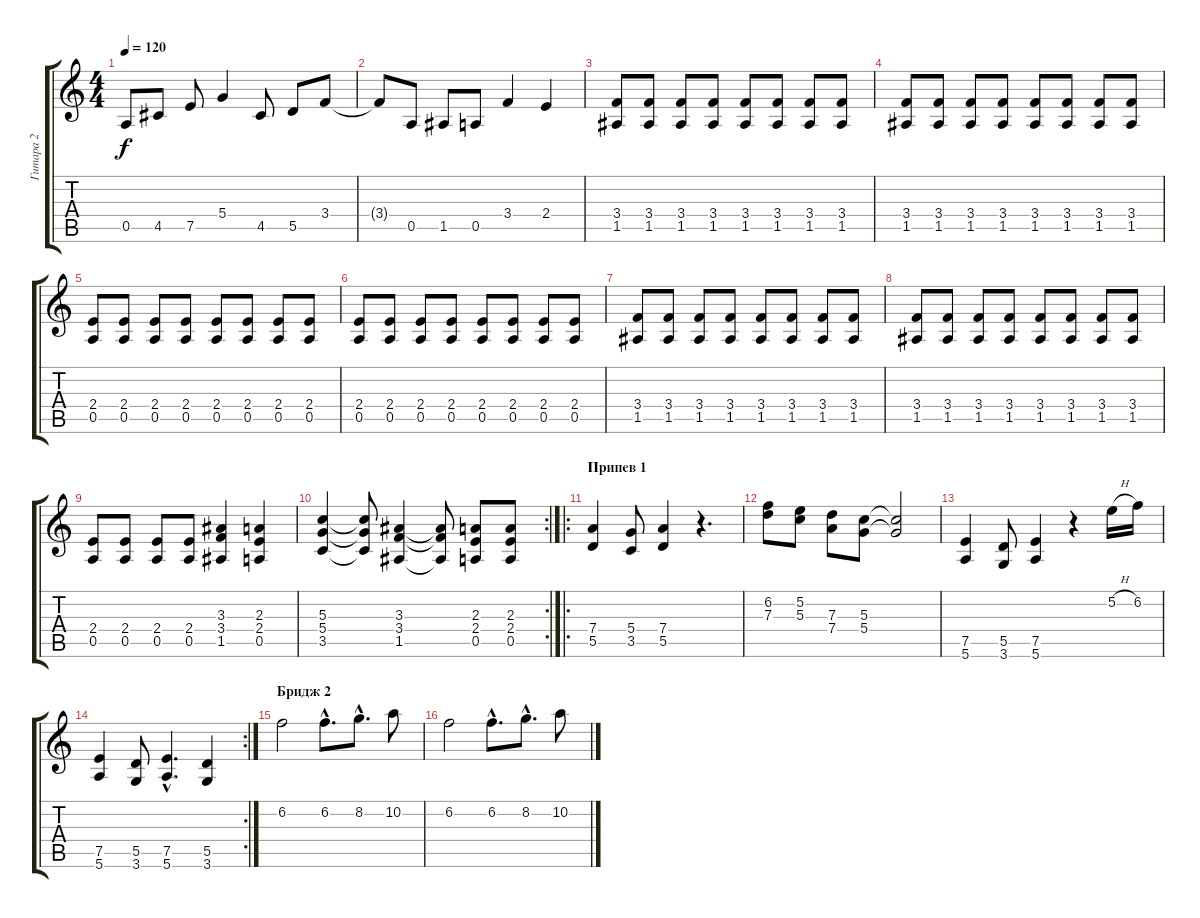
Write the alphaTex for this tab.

\track ("Гитара 2" "Гитара 2") {instrument distortionguitar}
\staff {score tabs}
\tuning (E4 B3 G3 D3 A2 E2) {hide}
\ts (4 4)
\tempo 120
\clef g2
\ks c
0.5.8{dy f} 4.5.8 7.5.8 5.4.4 4.5.8 5.5.8 3.4.8 |
3.4{t}.8 0.5.8 1.5.8 0.5.8 3.4.4 2.4.4 |
(3.4 1.5).8 (3.4 1.5).8 (3.4 1.5).8 (3.4 1.5).8 (3.4 1.5).8 (3.4 1.5).8 (3.4 1.5).8 (3.4 1.5).8 |
(3.4 1.5).8 (3.4 1.5).8 (3.4 1.5).8 (3.4 1.5).8 (3.4 1.5).8 (3.4 1.5).8 (3.4 1.5).8 (3.4 1.5).8 |
(2.4 0.5).8 (2.4 0.5).8 (2.4 0.5).8 (2.4 0.5).8 (2.4 0.5).8 (2.4 0.5).8 (2.4 0.5).8 (2.4 0.5).8 |
(2.4 0.5).8 (2.4 0.5).8 (2.4 0.5).8 (2.4 0.5).8 (2.4 0.5).8 (2.4 0.5).8 (2.4 0.5).8 (2.4 0.5).8 |
(3.4 1.5).8 (3.4 1.5).8 (3.4 1.5).8 (3.4 1.5).8 (3.4 1.5).8 (3.4 1.5).8 (3.4 1.5).8 (3.4 1.5).8 |
(3.4 1.5).8 (3.4 1.5).8 (3.4 1.5).8 (3.4 1.5).8 (3.4 1.5).8 (3.4 1.5).8 (3.4 1.5).8 (3.4 1.5).8 |
(2.4 0.5).8 (2.4 0.5).8 (2.4 0.5).8 (2.4 0.5).8 (3.3 3.4 1.5).4 (2.3 2.4 0.5).4 |
\rc 2
(5.3 5.4 3.5).4 (5.3{t} 5.4{t} 3.5{t}).8 (3.3 3.4 1.5).4 (3.3{t} 3.4{t} 1.5{t}).8 (2.3 2.4 0.5).8 (2.3 2.4 0.5).8 |
\ro
\section ("" "Припев 1")
(7.4 5.5).4 (5.4 3.5).8 (7.4 5.5).4 r.4{d} |
(6.2 7.3).8 (5.2 5.3).8 (7.3 7.4).8 (5.3 5.4).8 (5.3{t} 5.4{t}).2 |
(7.5 5.6).4 (5.5 3.6).8 (7.5 5.6).4 r.4 5.2{h}.16 6.2.16 |
\rc 2
(7.5 5.6).4 (5.5 3.6).8 (7.5{hac} 5.6{hac}).4{d} (5.5 3.6).4 |
\section ("" "Бридж 2")
6.2.2 6.2{hac}.8{d} 8.2{hac}.8{d} 10.2.8 |
6.2.2 6.2{hac}.8{d} 8.2{hac}.8{d} 10.2.8
